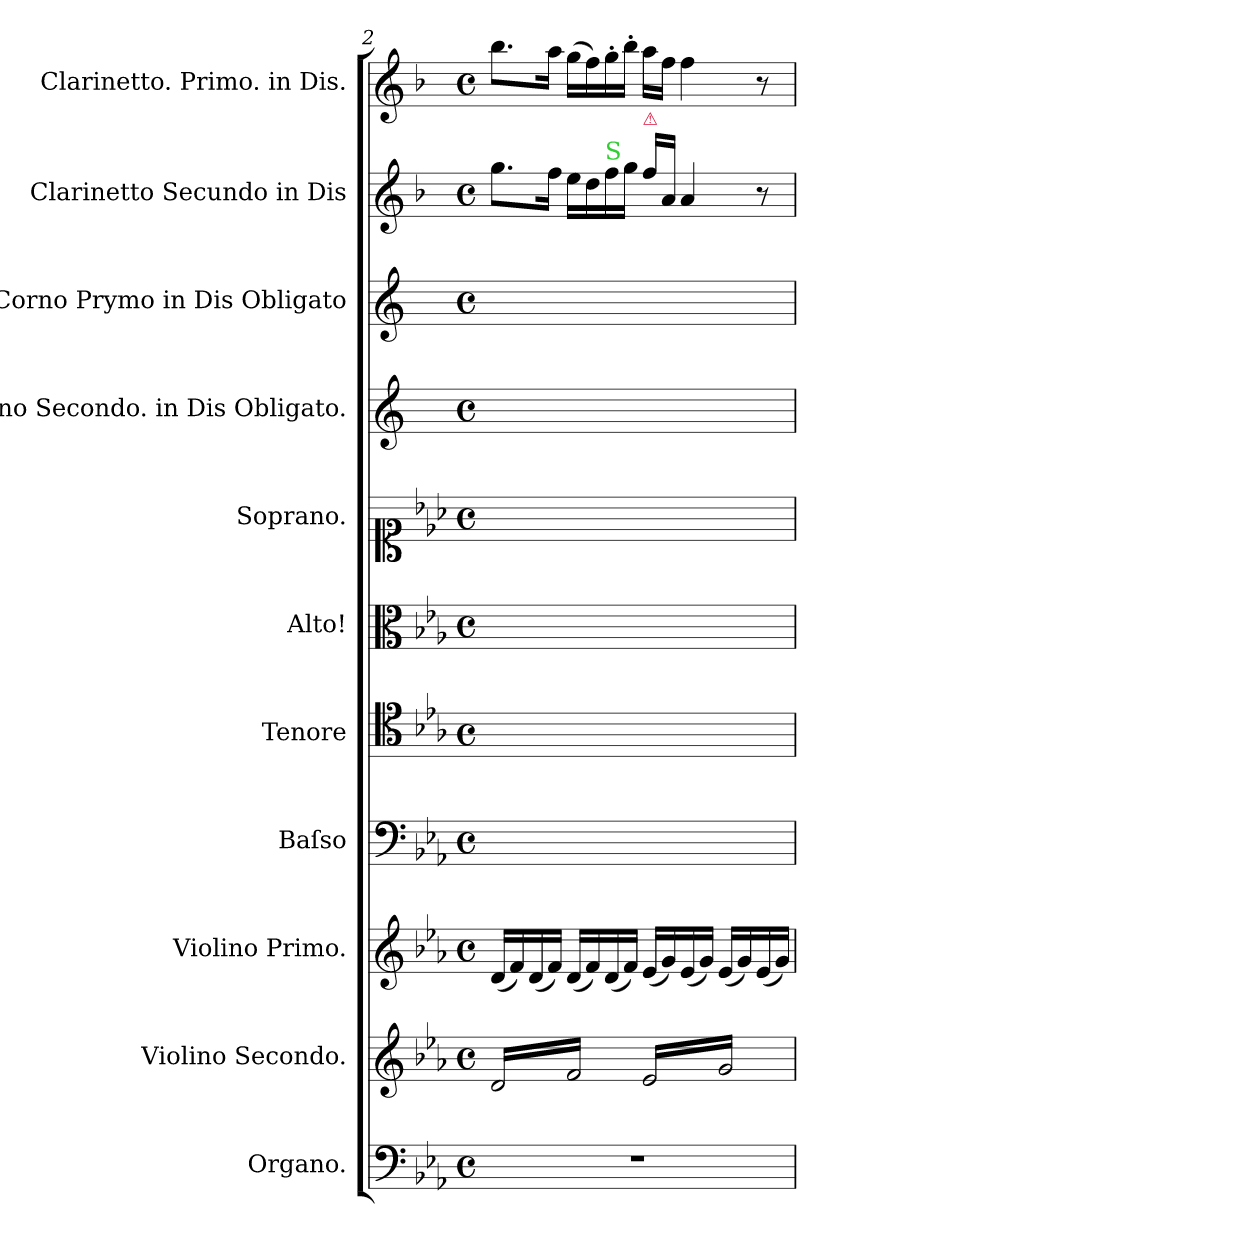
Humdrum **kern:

**kern	**kern	**kern	**kern	**kern	**kern	**kern	**kern	**kern	**kern	**kern
*part11	*part10	*part9	*part8	*part7	*part6	*part5	*part4	*part3	*part2	*part1
*staff11	*staff10	*staff9	*staff8	*staff7	*staff6	*staff5	*staff4	*staff3	*staff2	*staff1
*I"Organo.	*I"Violino Secondo.	*I"Violino Primo.	*I"Baſso	*I"Tenore	*I"Alto!	*I"Soprano.	*I"Corno Secondo. in Dis Obligato.	*I"Corno Prymo in Dis Obligato	*I"Clarinetto Secundo in Dis	*I"Clarinetto. Primo. in Dis.
*I'org	*I'vl2	*I'vl1	*I'B	*I'T	*I'A	*I'S	*I'cor2	*I'cor1	*I'Cl.	*I'Cl.
*clefF4	*clefG2	*clefG2	*clefF4	*clefC4	*clefC3	*clefC1	*clefG2	*clefG2	*clefG2	*clefG2
*	*	*	*	*	*	*	*ITrd5c9	*ITrd5c9	*ITrd1c2	*ITrd1c2
*k[b-e-a-]	*k[b-e-a-]	*k[b-e-a-]	*k[b-e-a-]	*k[b-e-a-]	*k[b-e-a-]	*k[b-e-a-]	*k[b-e-a-]	*k[b-e-a-]	*k[b-e-a-]	*k[b-e-a-]
*E-:	*E-:	*E-:	*E-:	*E-:	*E-:	*E-:	*	*	*E-:	*E-:
*M4/4	*M4/4	*M4/4	*M4/4	*M4/4	*M4/4	*M4/4	*M4/4	*M4/4	*M4/4	*M4/4
*met(c)	*met(c)	*met(c)	*met(c)	*met(c)	*met(c)	*met(c)	*met(c)	*met(c)	*met(c)	*met(c)
=2	=2	=2	=2	=2	=2	=2	=2	=2	=2	=2
*	*tremolo	*	*	*	*	*	*	*	*	*
1r	(16d/LL	(16d/LL	1ryy	1ryy	1ryy	1ryy	1ryy	1ryy	8.ff\L	8.aa-\L
.	16f/)	16f/)	.	.	.	.	.	.	.	.
.	16d/	(16d/	.	.	.	.	.	.	.	.
.	16f/)	16f/JJ)	.	.	.	.	.	.	16ee-\Jk	16gg\Jk
.	16d/	(16d/LL	.	.	.	.	.	.	16dd\LL	(16ff\LL
.	16f/)	16f/)	.	.	.	.	.	.	16cc\	16ee-\)
!	!	!	!	!	!	!	!	!	!LO:TX:a:color=limegreen:t=S	!
.	16d/	(16d/	.	.	.	.	.	.	16ee-\	16ff'\
.	16f/)JJ	16f/JJ)	.	.	.	.	.	.	16ff\JJ	16aa-'\JJ
!	!	!	!	!	!	!	!	!	!LO:TX:a:color=crimson:t=⚠	!
.	(16e-/LL	(16e-/LL	.	.	.	.	.	.	16ee-\LL	16gg\LL
.	16g/)	16g/)	.	.	.	.	.	.	16g/JJ	16ee-\JJ
.	16e-/	(16e-/	.	.	.	.	.	.	4g/	4ee-\
.	16g/)	16g/JJ)	.	.	.	.	.	.	.	.
.	16e-/	(16e-/LL	.	.	.	.	.	.	.	.
.	16g/)	16g/)	.	.	.	.	.	.	.	.
.	16e-/	(16e-/	.	.	.	.	.	.	8r	8r
.	16g/)JJ	16g/JJ)	.	.	.	.	.	.	.	.
*	*Xtremolo	*	*	*	*	*	*	*	*	*
.	.	.	.	.	.	.	.	.	.	.
.	.	.	.	.	.	.	.	.	.	.
.	.	.	.	.	.	.	.	.	.	.
.	.	.	.	.	.	.	.	.	.	.
=	=	=	=	=	=	=	=	=	=	=
*-	*-	*-	*-	*-	*-	*-	*-	*-	*-	*-
